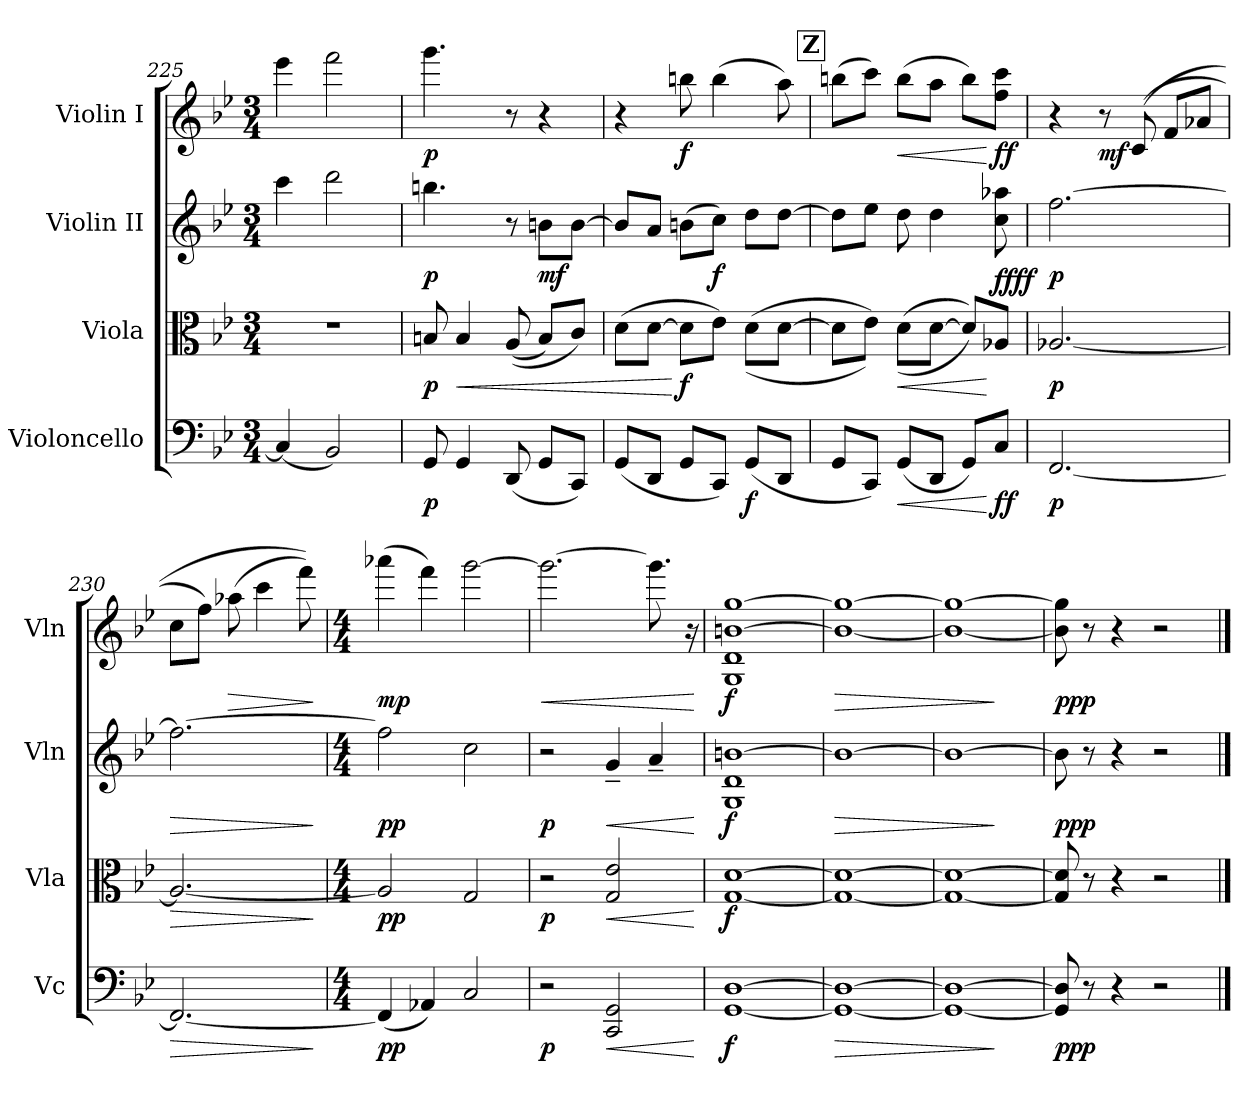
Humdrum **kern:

**kern	**dynam	**kern	**dynam	**kern	**dynam	**kern	**dynam
*part4	*part4	*part3	*part3	*part2	*part2	*part1	*part1
*staff4	*staff4	*staff3	*staff3	*staff2	*staff2	*staff1	*staff1
*I"Violoncello	*	*I"Viola	*	*I"Violin II	*	*I"Violin I	*
*I'Vc	*	*I'Vla	*	*I'Vln	*	*I'Vln	*
*clefF4	*	*clefC3	*	*clefG2	*	*clefG2	*
*k[b-e-]	*	*k[b-e-]	*	*k[b-e-]	*	*k[b-e-]	*
*M3/4	*	*M3/4	*	*M3/4	*	*M3/4	*
=225	=225	=225	=225	=225	=225	=225	=225
(4C/]	.	2.r	.	4ccc\	.	4eee-\	.
2BB-/)	.	.	.	2ddd\	.	2fff\	.
=226	=226	=226	=226	=226	=226	=226	=226
!	!LO:DY:b	!	!LO:DY:b	!	!LO:DY:b	!	!LO:DY:b
8GG/	p	8Bn/	p	4.bbn\	p	4.ggg\	p
!	!	!	!LO:HP:b	!	!	!	!
4GG/	.	4B/	<	.	.	.	.
(8DD/	.	((8A/	.	8r	.	8r	.
!	!	!	!	!	!LO:DY:b	!	!
8GG/L	.	8B/L)	.	8bn\L	mf	4r	.
8CC/J)	.	8c/J)	.	[8b\J	.	.	.
=227	=227	=227	=227	=227	=227	=227	=227
(8GG/L	.	(8d\L	.	8b/L]	.	4r	.
8DD/J	.	[8d\J	.	8a/J	.	.	.
!	!	!	!LO:DY:n=1:b	!	!	!	!LO:DY:b
8GG/L	.	8d\L]	[ f	(8bn\L	.	8bbn\	f
!	!	!	!	!	!LO:DY:b	!	!
8CC/J)	.	8e-\J)	.	8cc\J)	f	(4bb\	.
!	!LO:DY:b	!	!	!	!	!	!
(8GG/L	f	((8d\L	.	8dd\L	.	.	.
8DD/J	.	[8d\J	.	[8dd\J	.	8aa\)	.
!!LO:REH:place=s1:a:B:fs=14:t=Z
=228	=228	=228	=228	=228	=228	=228	=228
8GG/L	.	8d\L]	.	8dd\L]	.	(8bbn\L	.
8CC/J)	.	8e-\J))	.	8ee-\J	.	8ccc\J)	.
!	!LO:HP:b	!	!LO:HP:b	!	!	!	!LO:HP:b
(8GG/L	<	((8d\L	<	8dd\	.	(8bb\L	<
8DD/J	.	[8d\J	.	4dd\	.	8aa\J	.
8GG/L)	.	8d/L]))	.	.	.	8bb\L)	.
!	!LO:DY:n=1:b	!	!LO:DY:n=1:b	!	!	!	!
!	!	!	!LO:DY:n=2:a	!	!	!	!LO:DY:n=1:b
8C/J	[ ff	8A-X/J	[ ff ff	8cc\ 8aa-X\	.	8ff\Z 8ccc\ZJ	[ ff
=229	=229	=229	=229	=229	=229	=229	=229
!	!LO:DY:b	!	!LO:DY:b	!	!LO:DY:b	!	!
[2.FF/	p	[2.A-X/	p	[2.ff\	p	4r	.
!	!	!	!	!	!	!	!LO:DY:b
.	.	.	.	.	.	8r	mf
.	.	.	.	.	.	((8c/	.
.	.	.	.	.	.	8f/L	.
.	.	.	.	.	.	8a-X/J	.
!!LO:LB:g=z
=230	=230	=230	=230	=230	=230	=230	=230
!	!LO:HP:b	!	!LO:HP:b	!	!LO:HP:b	!	!
2.FF/_	>	2.A-/_	>	2.ff\_	>	8cc\L	.
.	.	.	.	.	.	8ff\J)	.
!	!	!	!	!	!	!	!LO:HP:b
.	.	.	.	.	.	(8aa-X\	>
.	.	.	.	.	.	4ccc\	.
.	.	.	.	.	.	8fff\))	.
.	]	.	]	.	]	.	]
=231	=231	=231	=231	=231	=231	=231	=231
*M4/4	*	*M4/4	*	*M4/4	*	*M4/4	*
!	!LO:DY:b	!	!LO:DY:b	!	!LO:DY:b	!	!LO:DY:b
(4FF/]	pp	2A-/]	pp	2ff\]	pp	(4aaa-X\	mp
4AA-X/)	.	.	.	.	.	4fff\)	.
2C/	.	2G/	.	2cc\	.	[2ggg\	.
=232	=232	=232	=232	=232	=232	=232	=232
!	!LO:DY:b	!	!LO:DY:b	!	!LO:DY:b	!	!LO:HP:b
2r	p	2r	p	2r	p	2.ggg\_	<
!	!LO:HP:b	!	!LO:HP:b	!	!LO:HP:b	!	!
2CC/ 2GG/	<	2G/ 2e-/	<	4g~/	<	.	.
.	.	.	.	4a~/	.	8.ggg\]	.
.	.	.	.	.	.	16r	.
.	[	.	[	.	[	.	[
=233	=233	=233	=233	=233	=233	=233	=233
!	!LO:DY:b	!	!LO:DY:b	!	!LO:DY:b	!	!LO:DY:b
[1GG [1D	f	[1G [1d	f	1G 1d [1bn	f	1G 1d [1bn [1gg	f
=234	=234	=234	=234	=234	=234	=234	=234
!	!LO:HP:b	!	!	!	!LO:HP:b	!	!LO:HP:b
1GG_ 1D_	>	1G_ 1d_	.	1b_	>	1b_ 1gg_	>
=235	=235	=235	=235	=235	=235	=235	=235
1GG_ 1D_	.	1G_ 1d_	.	1b_	.	1b_ 1gg_	.
.	]	.	.	.	]	.	]
=236	=236	=236	=236	=236	=236	=236	=236
!	!LO:DY:b	!	!	!	!LO:DY:b	!	!LO:DY:b
8GG/] 8D/]	ppp	8G/] 8d/]	.	8b\]	ppp	8b\] 8gg\]	ppp
8r	.	8r	.	8r	.	8r	.
4r	.	4r	.	4r	.	4r	.
2r	.	2r	.	2r	.	2r	.
==	==	==	==	==	==	==	==
*-	*-	*-	*-	*-	*-	*-	*-
